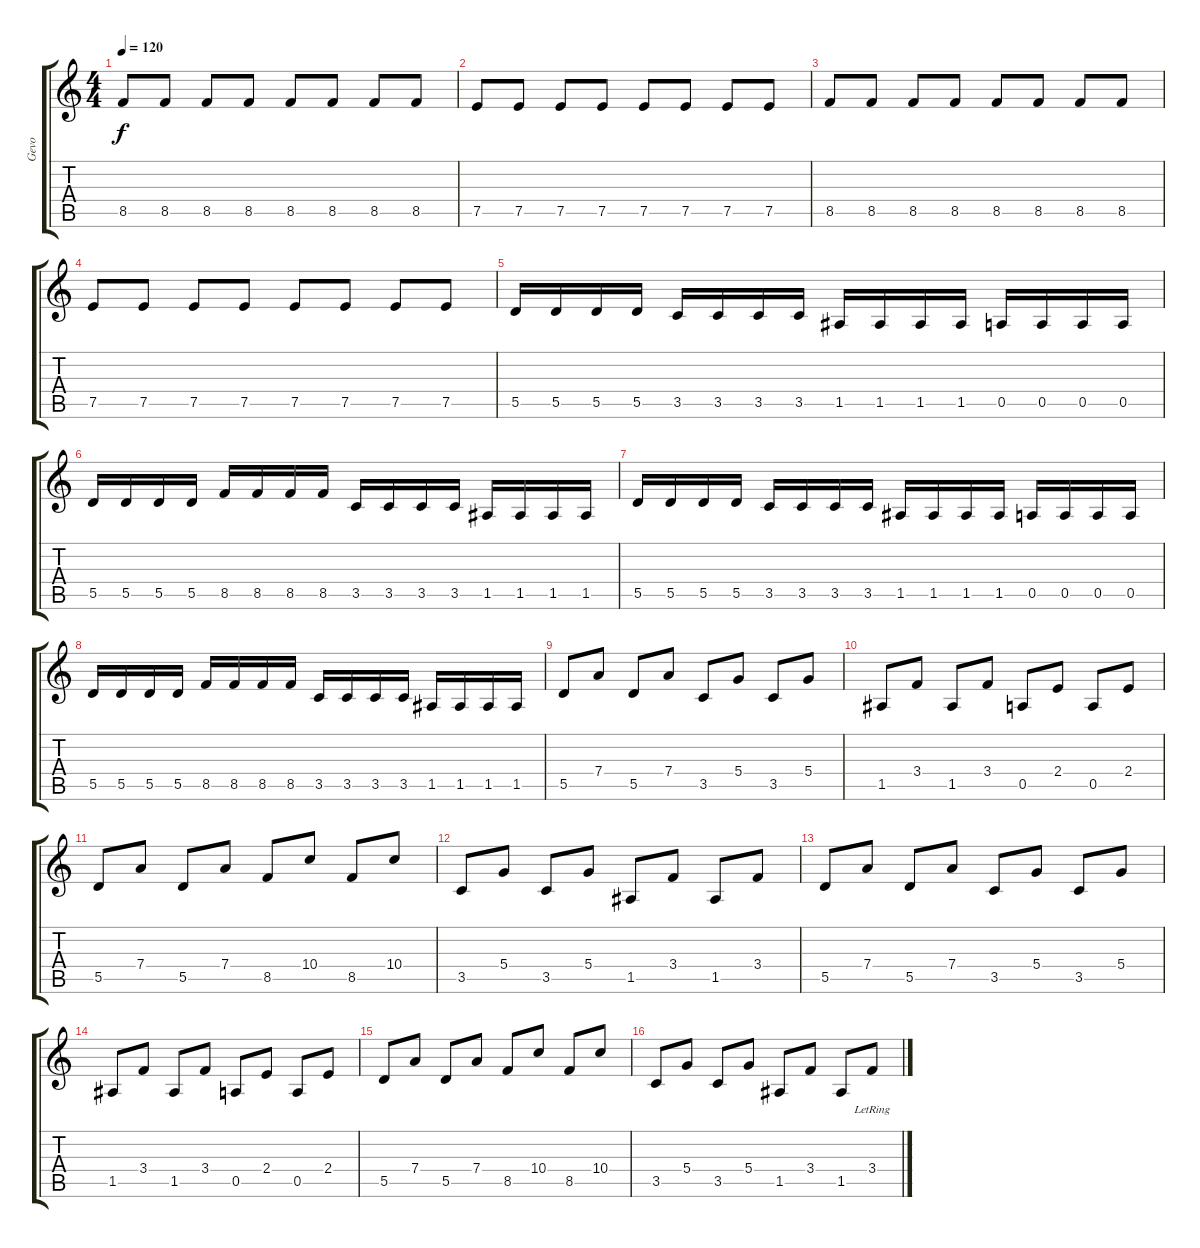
\track ("Gevo" "Gevo") {instrument electricbassfinger}
\staff {score tabs}
\tuning (E4 B3 G3 D3 A2 E2) {hide}
\ts (4 4)
\tempo 120
\clef g2
\ks c
8.5.8{dy f} 8.5.8 8.5.8 8.5.8 8.5.8 8.5.8 8.5.8 8.5.8 |
7.5.8 7.5.8 7.5.8 7.5.8 7.5.8 7.5.8 7.5.8 7.5.8 |
8.5.8 8.5.8 8.5.8 8.5.8 8.5.8 8.5.8 8.5.8 8.5.8 |
7.5.8 7.5.8 7.5.8 7.5.8 7.5.8 7.5.8 7.5.8 7.5.8 |
5.5.16 5.5.16 5.5.16 5.5.16 3.5.16 3.5.16 3.5.16 3.5.16 1.5.16 1.5.16 1.5.16 1.5.16 0.5.16 0.5.16 0.5.16 0.5.16 |
5.5.16 5.5.16 5.5.16 5.5.16 8.5.16 8.5.16 8.5.16 8.5.16 3.5.16 3.5.16 3.5.16 3.5.16 1.5.16 1.5.16 1.5.16 1.5.16 |
5.5.16 5.5.16 5.5.16 5.5.16 3.5.16 3.5.16 3.5.16 3.5.16 1.5.16 1.5.16 1.5.16 1.5.16 0.5.16 0.5.16 0.5.16 0.5.16 |
5.5.16 5.5.16 5.5.16 5.5.16 8.5.16 8.5.16 8.5.16 8.5.16 3.5.16 3.5.16 3.5.16 3.5.16 1.5.16 1.5.16 1.5.16 1.5.16 |
5.5.8 7.4.8 5.5.8 7.4.8 3.5.8 5.4.8 3.5.8 5.4.8 |
1.5.8 3.4.8 1.5.8 3.4.8 0.5.8 2.4.8 0.5.8 2.4.8 |
5.5.8 7.4.8 5.5.8 7.4.8 8.5.8 10.4.8 8.5.8 10.4.8 |
3.5.8 5.4.8 3.5.8 5.4.8 1.5.8 3.4.8 1.5.8 3.4.8 |
5.5.8 7.4.8 5.5.8 7.4.8 3.5.8 5.4.8 3.5.8 5.4.8 |
1.5.8 3.4.8 1.5.8 3.4.8 0.5.8 2.4.8 0.5.8 2.4.8 |
5.5.8 7.4.8 5.5.8 7.4.8 8.5.8 10.4.8 8.5.8 10.4.8 |
3.5.8 5.4.8 3.5.8 5.4.8 1.5.8 3.4.8 1.5.8 3.4{lr}.8
